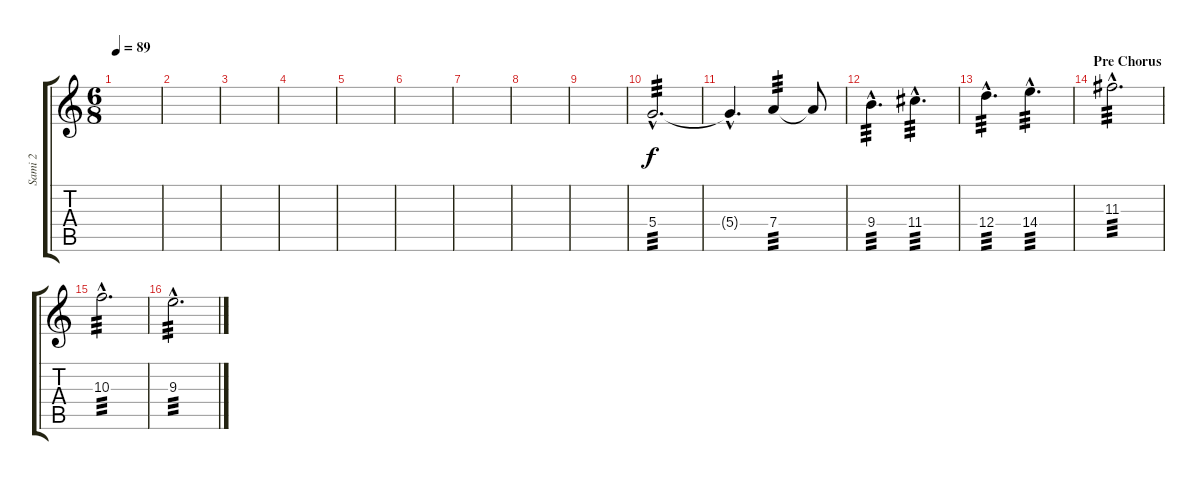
\track ("Sami 2" "Sami 2") {instrument distortionguitar}
\staff {score tabs}
\tuning (E4 B3 G3 D3 A2 E2) {hide}
\ts (6 8)
\tempo 89
\clef g2
\ks c
|
|
|
|
|
|
|
|
|
5.4{hac}.2{d tp 3} |
5.4{hac t}.4{d} 7.4.4{tp 3} 7.4{t}.8 |
9.4{hac}.4{d tp 3} 11.4{hac}.4{d tp 3} |
12.4{hac}.4{d tp 3} 14.4{hac}.4{d tp 3} |
\section ("" "Pre Chorus")
11.3{hac}.2{d tp 3} |
10.3{hac}.2{d tp 3} |
9.3{hac}.2{d tp 3}
